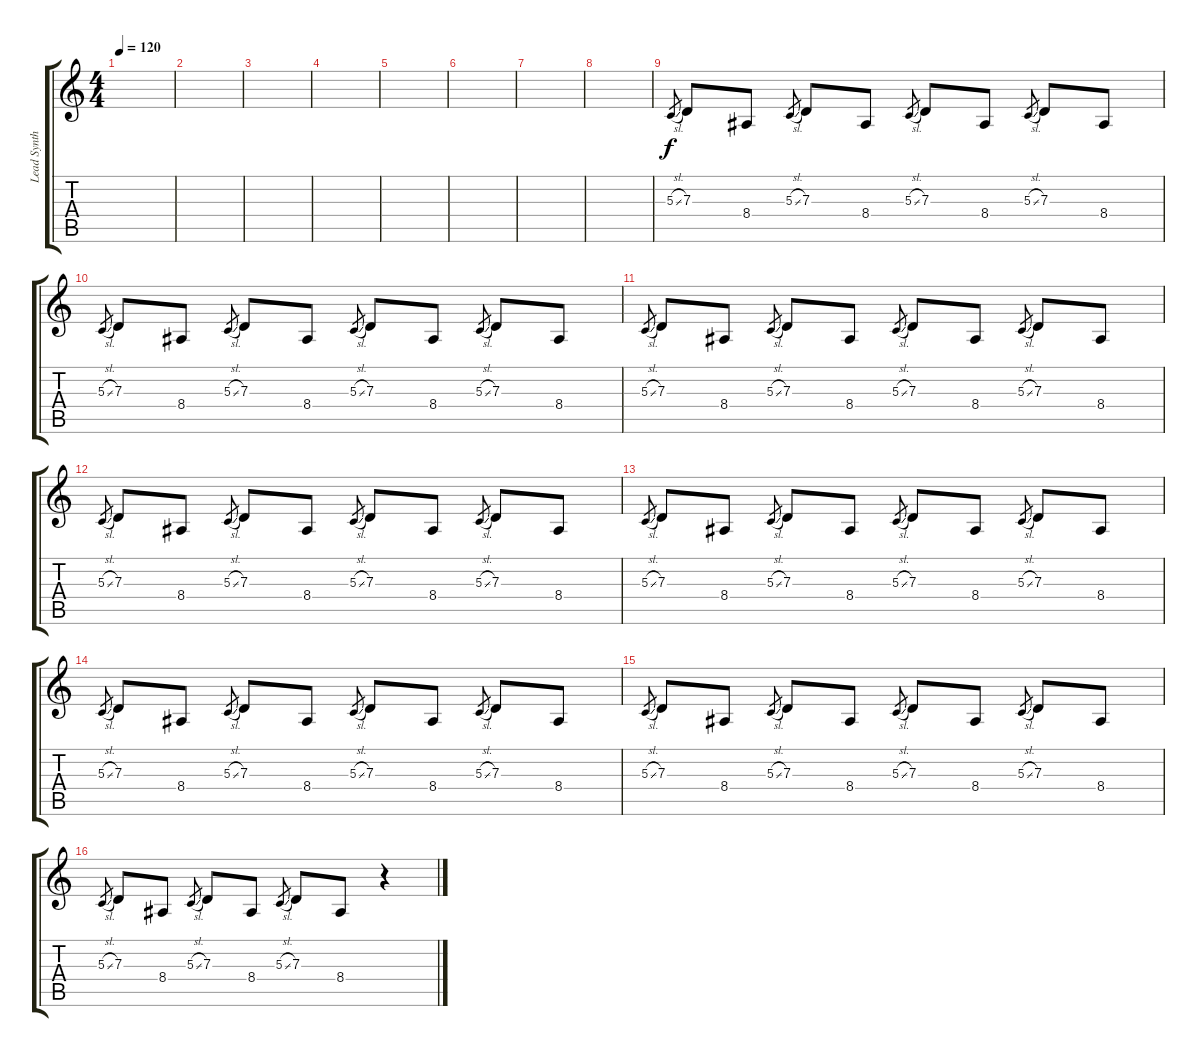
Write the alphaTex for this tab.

\track ("Lead Synth Left Ch." "Lead Synth") {instrument churchorgan}
\staff {score tabs}
\tuning (E4 B3 G3 D3 A2 E2) {hide}
\ts (4 4)
\tempo 120
\clef g2
\ks c
|
|
|
|
|
|
|
|
5.3{sl}.8{gr} 7.3.8{volume 8} 8.4.8 5.3{sl}.8{gr} 7.3.8 8.4.8 5.3{sl}.8{gr} 7.3.8 8.4.8 5.3{sl}.8{gr} 7.3.8 8.4.8 |
5.3{sl}.8{gr} 7.3.8 8.4.8 5.3{sl}.8{gr} 7.3.8 8.4.8 5.3{sl}.8{gr} 7.3.8 8.4.8 5.3{sl}.8{gr} 7.3.8 8.4.8 |
5.3{sl}.8{gr} 7.3.8 8.4.8 5.3{sl}.8{gr} 7.3.8 8.4.8 5.3{sl}.8{gr} 7.3.8 8.4.8 5.3{sl}.8{gr} 7.3.8 8.4.8 |
5.3{sl}.8{gr} 7.3.8 8.4.8 5.3{sl}.8{gr} 7.3.8 8.4.8 5.3{sl}.8{gr} 7.3.8 8.4.8 5.3{sl}.8{gr} 7.3.8 8.4.8 |
5.3{sl}.8{gr} 7.3.8{volume 10} 8.4.8 5.3{sl}.8{gr} 7.3.8 8.4.8 5.3{sl}.8{gr} 7.3.8 8.4.8 5.3{sl}.8{gr} 7.3.8 8.4.8 |
5.3{sl}.8{gr} 7.3.8 8.4.8 5.3{sl}.8{gr} 7.3.8 8.4.8 5.3{sl}.8{gr} 7.3.8 8.4.8 5.3{sl}.8{gr} 7.3.8 8.4.8 |
5.3{sl}.8{gr} 7.3.8 8.4.8 5.3{sl}.8{gr} 7.3.8 8.4.8 5.3{sl}.8{gr} 7.3.8 8.4.8 5.3{sl}.8{gr} 7.3.8 8.4.8 |
5.3{sl}.8{gr} 7.3.8 8.4.8 5.3{sl}.8{gr} 7.3.8 8.4.8 5.3{sl}.8{gr} 7.3.8 8.4.8 r.4
